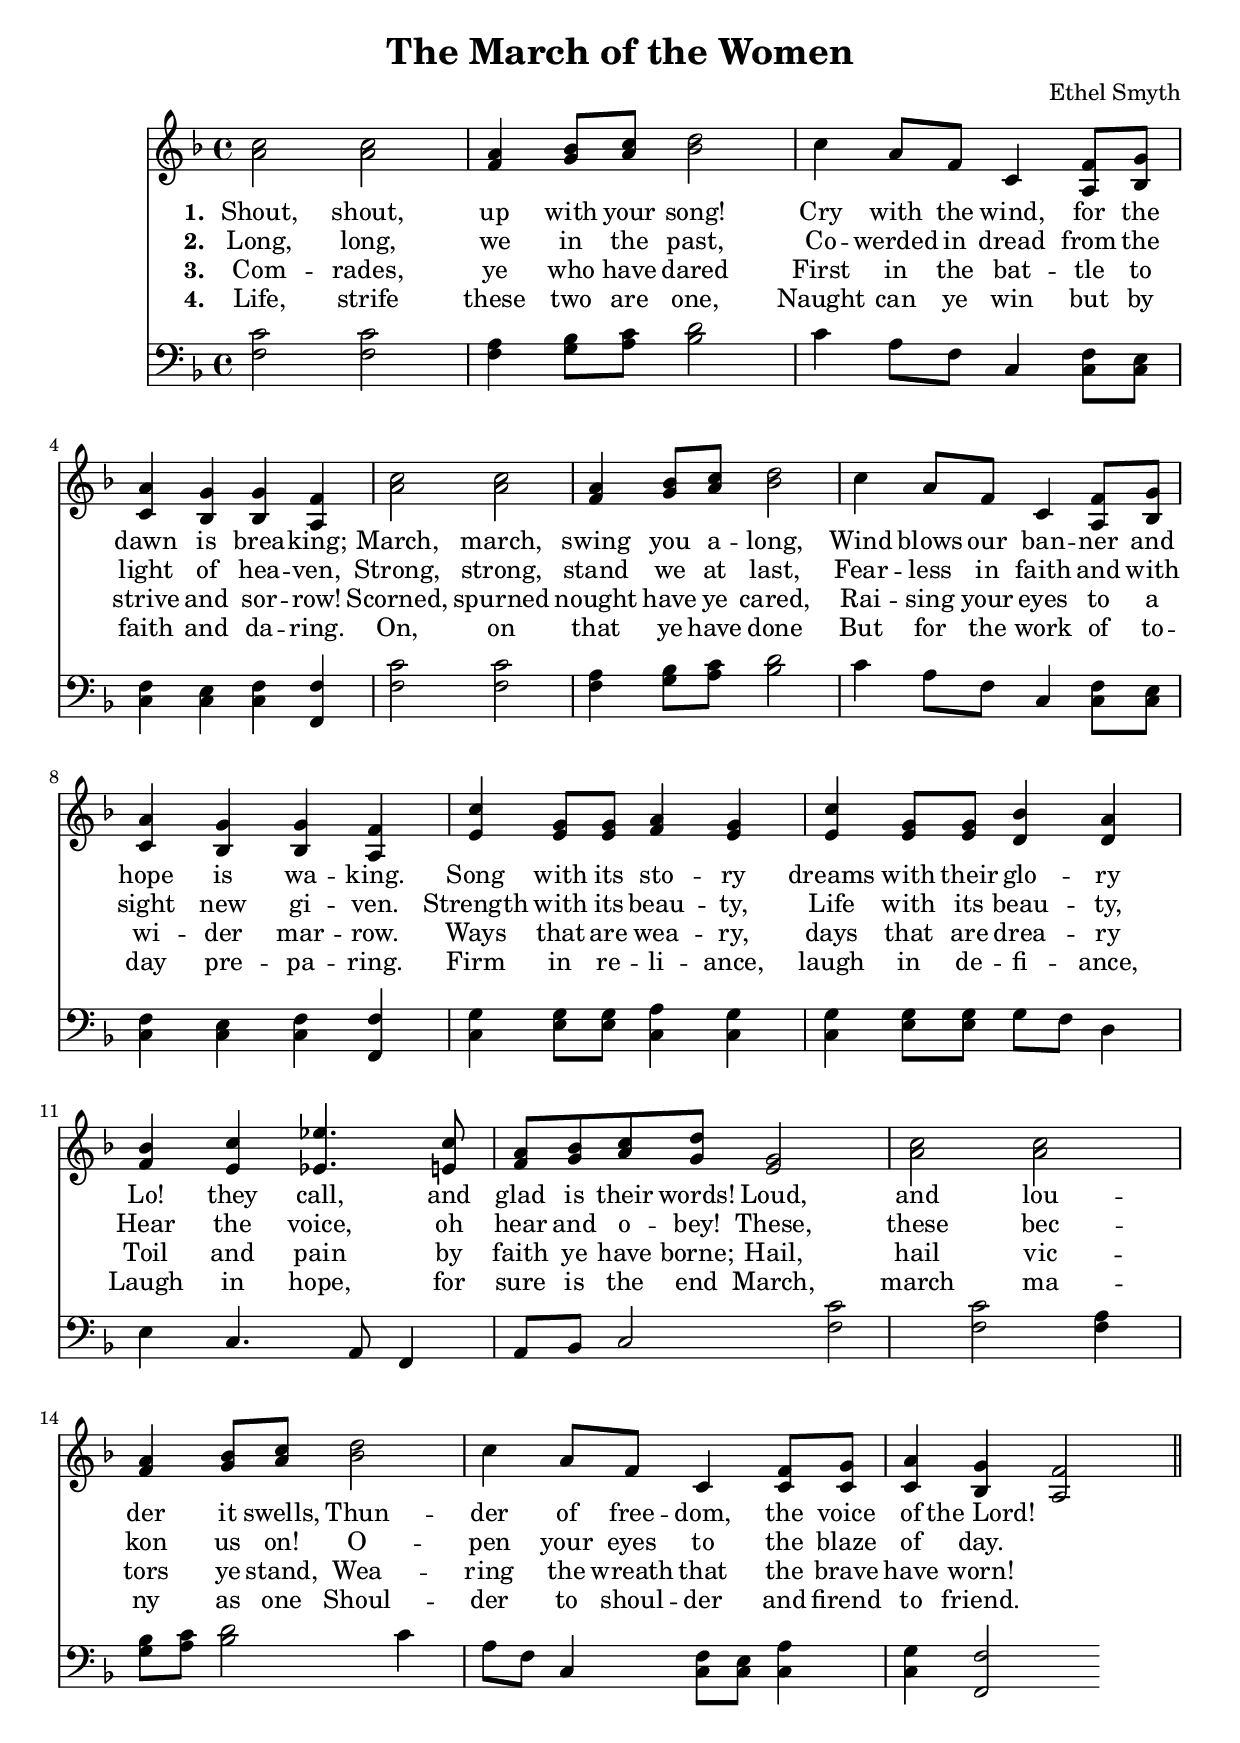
\header {
  title = "The March of the Women"
  composer = "Ethel Smyth"
}

\score {
<<
  \new Staff {
    \new Voice = "one" {
    \clef treble \time 4/4 \key f \major 
      \relative c'' {
    <a c>2 <a c> | 
    <f a>4 <g bes>8 <a c> <bes d>2 | 
    c4 a8 f c4 <a f'>8 <bes g'> |
    <c a'>4 <bes g'> <bes g'> <a f'> | 
    <a' c>2 <a c> | 
    <f a>4 <g bes>8 <a c> <bes d>2 | 
    c4 a8 f c4 <a f'>8 <bes g'> | 
    <c a'>4 <bes g'> <bes g'> <a f'> | 
    <e' c'>4 <e g>8 <e g> <f a>4 <e g>  | 
    <e c'>4 <e g>8 <e g> <d bes'>4 <d a'> | 
    <f bes>4 <e c'> <ees ees'>4. <e c'>8  | 
    <f a>8 <g bes> <a c> <g d'> <e g>2 | 
    <a c>2 <a c> |
    <f a>4 <g bes>8 <a c> <bes d>2 | 
    c4 a8 f c4 <c f>8 <c g'> |
    <c a'>4 <bes g'> <a f'>2 \bar "||"
      }
    }
   
  }
   \new Lyrics \lyricsto "one" {
   \set stanza = #"1. "
      Shout, shout, up with your song! 
      Cry with the wind, for the dawn is brea -- king;
      March, march, swing you a -- long,
      Wind blows our ban -- ner and hope is wa -- king.
      Song with its sto -- ry
      dreams with their glo -- ry 
      Lo! they call, and glad is their words! 
      Loud, and lou -- der it swells, 
      Thun -- der of free -- dom, the voice of "the Lord!"
    }
    \new Lyrics \lyricsto "one" {
    \set stanza = #"2. "
      Long, long, we in the past, 
      Co -- werded in dread from the light of hea -- ven,
      Strong, strong, stand we at last, 
      Fear -- less in faith and with sight new gi -- ven.
      Strength with its beau -- ty, Life with its beau -- ty,
      Hear the voice, oh hear and o -- bey!
      These, these bec -- kon us on! 
      O -- pen your eyes to the blaze of day.  
    }
    \new Lyrics \lyricsto "one" {
    \set stanza = #"3. "
      Com -- rades, ye who have dared
      First in the bat -- tle to strive and sor -- row! 
      Scorned, spurned nought have ye cared,
      Rai -- sing your eyes to a wi -- der mar -- row. 
      Ways that are wea -- ry, days that are drea -- ry
      Toil and pain by faith ye have borne; 
      Hail, hail vic -- tors ye stand, 
      Wea -- ring the wreath that the brave have worn! 
    }
    \new Lyrics \lyricsto "one" {
    \set stanza = #"4. "
      Life, strife these two are one, 
      Naught can ye win but by faith and da -- ring. 
      On, on that ye have done 
      But for the work of to -- day pre -- pa -- ring. 
      Firm in re -- li -- ance, laugh in de -- fi -- ance, 
      Laugh in hope, for sure is the end 
      March, march ma -- ny as one 
      Shoul -- der to shoul -- der and firend to friend. 
    }


\new Staff {
  \clef bass \time 4/4 \key f \major
  \relative c {
    <f c'>2 <f c'> | 
    <f a>4 <g bes>8 <a c> <bes d>2 | 
    c4 a8 f c4 <c f>8 <c e> | 
    <c f>4 <c e> <c f> <f, f'> | 
    <f' c'>2 <f c'> | 
    <f a>4 <g bes>8 <a c> <bes d>2 | 
    c4 a8 f c4 <c f>8 <c e> | 
    <c f>4 <c e> <c f> <f, f'> |
    <c' g'>4 <e g>8 <e g>8 <c a'>4 <c g'> | 
    <c g'>4 <e g>8 <e g> g f | 
    d4 e c4. a8  |  
    f4 a8 bes c2 | 
    <f c'>2 <f c'> | 
    <f a>4 <g bes>8 <a c> <bes d>2 | 
    c4 a8 f c4 <c f>8 <c e> | 
    <c a'>4 <c g'> <f, f'>2 | 


  }
}
>>
  \layout {}
  \midi {}
}